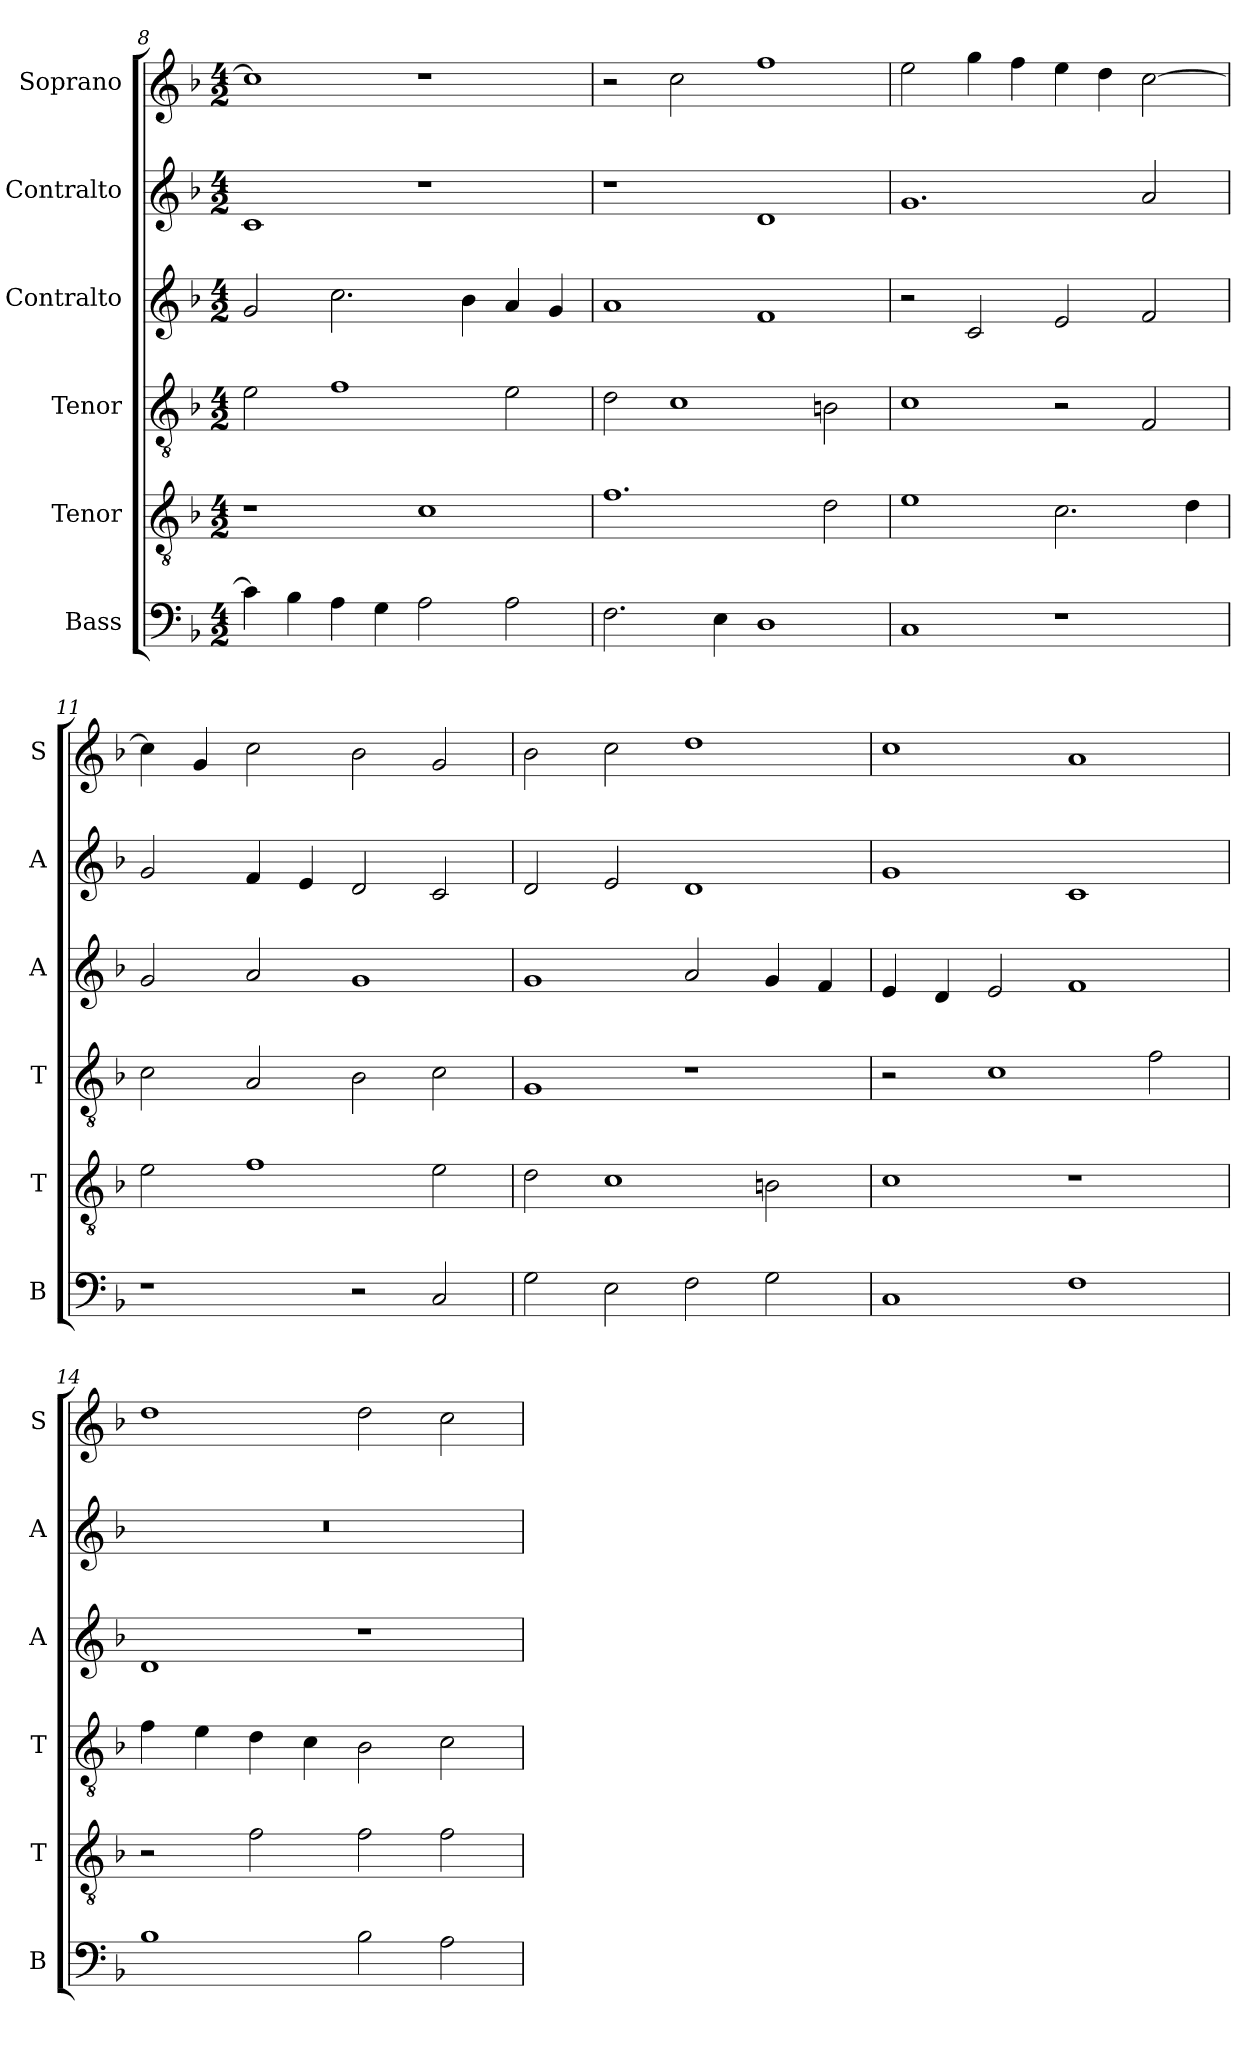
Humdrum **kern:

**kern	**kern	**kern	**kern	**kern	**kern
*part6	*part5	*part4	*part3	*part2	*part1
*staff6	*staff5	*staff4	*staff3	*staff2	*staff1
*I"Bass	*I"Tenor	*I"Tenor	*I"Contralto	*I"Contralto	*I"Soprano
*I'B	*I'T	*I'T	*I'A	*I'A	*I'S
*clefF4	*clefGv2	*clefGv2	*clefG2	*clefG2	*clefG2
*k[b-]	*k[b-]	*k[b-]	*k[b-]	*k[b-]	*k[b-]
*F:ion	*F:ion	*F:ion	*F:ion	*F:ion	*F:ion
*M4/2	*M4/2	*M4/2	*M4/2	*M4/2	*M4/2
=8	=8	=8	=8	=8	=8
4c]	1r	2e	2g	1c	1cc]
4B-	.	.	.	.	.
4A	.	1f	2.cc	.	.
4G	.	.	.	.	.
2A	1c	.	.	1r	1r
.	.	.	4b-	.	.
2A	.	2e	4a	.	.
.	.	.	4g	.	.
=9	=9	=9	=9	=9	=9
2.F	1.f	2d	1a	1r	2r
.	.	1c	.	.	2cc
4E	.	.	.	.	.
1D	.	.	1f	1d	1ff
.	2d	2Bn	.	.	.
=10	=10	=10	=10	=10	=10
1C	1e	1c	2r	1.g	2ee
.	.	.	2c	.	4gg
.	.	.	.	.	4ff
1r	2.c	2r	2e	.	4ee
.	.	.	.	.	4dd
.	.	2F	2f	2a	[2cc
.	4d	.	.	.	.
=11	=11	=11	=11	=11	=11
1r	2e	2c	2g	2g	4cc]
.	.	.	.	.	4g
.	1f	2A	2a	4f	2cc
.	.	.	.	4e	.
2r	.	2B-	1g	2d	2b-
2C	2e	2c	.	2c	2g
=12	=12	=12	=12	=12	=12
2G	2d	1G	1g	2d	2b-
2E	1c	.	.	2e	2cc
2F	.	1r	2a	1d	1dd
2G	2Bn	.	4g	.	.
.	.	.	4f	.	.
=13	=13	=13	=13	=13	=13
1C	1c	2r	4e	1g	1cc
.	.	.	4d	.	.
.	.	1c	2e	.	.
1F	1r	.	1f	1c	1a
.	.	2f	.	.	.
=14	=14	=14	=14	=14	=14
1B-	2r	4f	1d	0r	1dd
.	.	4e	.	.	.
.	2f	4d	.	.	.
.	.	4c	.	.	.
2B-	2f	2B-	1r	.	2dd
2A	2f	2c	.	.	2cc
=	=	=	=	=	=
*-	*-	*-	*-	*-	*-
